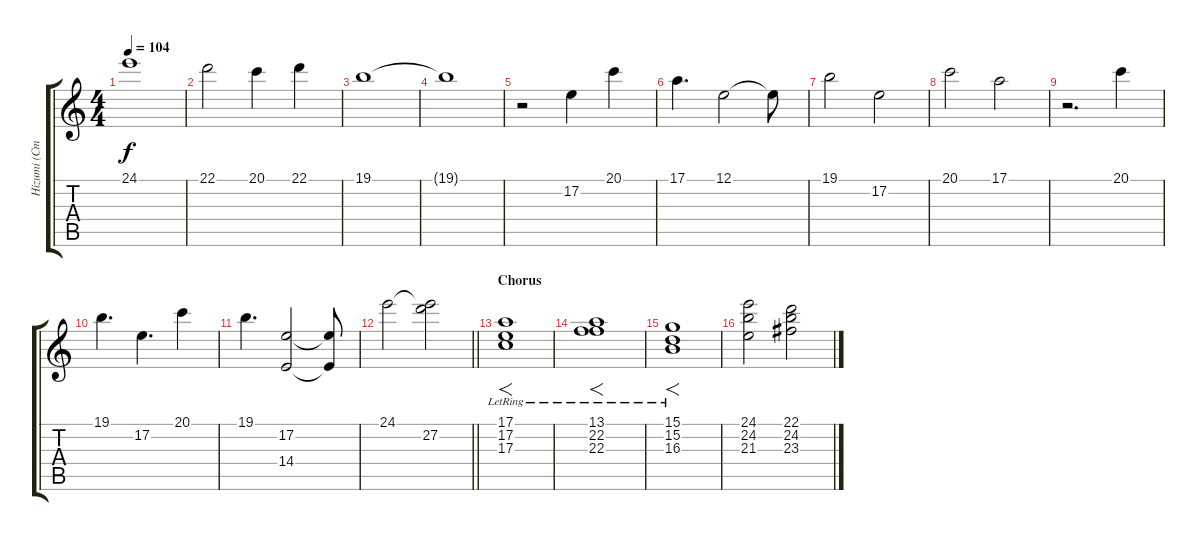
\track ("Hizumi (Струнные)" "Hizumi (Ст") {instrument stringensemble2}
\staff {score tabs}
\tuning (E4 B3 G3 D3 A2 D2) {hide}
\ts (4 4)
\tempo 104
\clef g2
\ks c
24.1.1{dy f volume 8} |
22.1.2 20.1.4 22.1.4 |
19.1.1{volume 1} |
19.1{t}.1 |
r.2{volume 13} 17.2.4{volume 6} 20.1.4 |
17.1.4{d} 12.1.2 12.1{t}.8 |
19.1.2{volume 10} 17.2.2{volume 7} |
20.1.2{volume 8} 17.1.2 |
r.2{d volume 3} 20.1.4{volume 10} |
19.1.4{d} 17.2.4{d} 20.1.4{volume 6} |
19.1.4{d} (17.2 14.4).2 (17.2{t} 14.4{t}).8 |
\barLineRight lightlight
24.1.2{volume 11} (24.1{t} 27.2).2 |
\section ("" "Chorus")
(17.1{lr} 17.2 17.3).1{f volume 10} |
(13.1{lr} 22.2 22.3).1{f volume 12} |
(15.1{lr} 15.2 16.3).1{f volume 9} |
(24.1 24.2 21.3).2 (22.1 24.2 23.3).2
